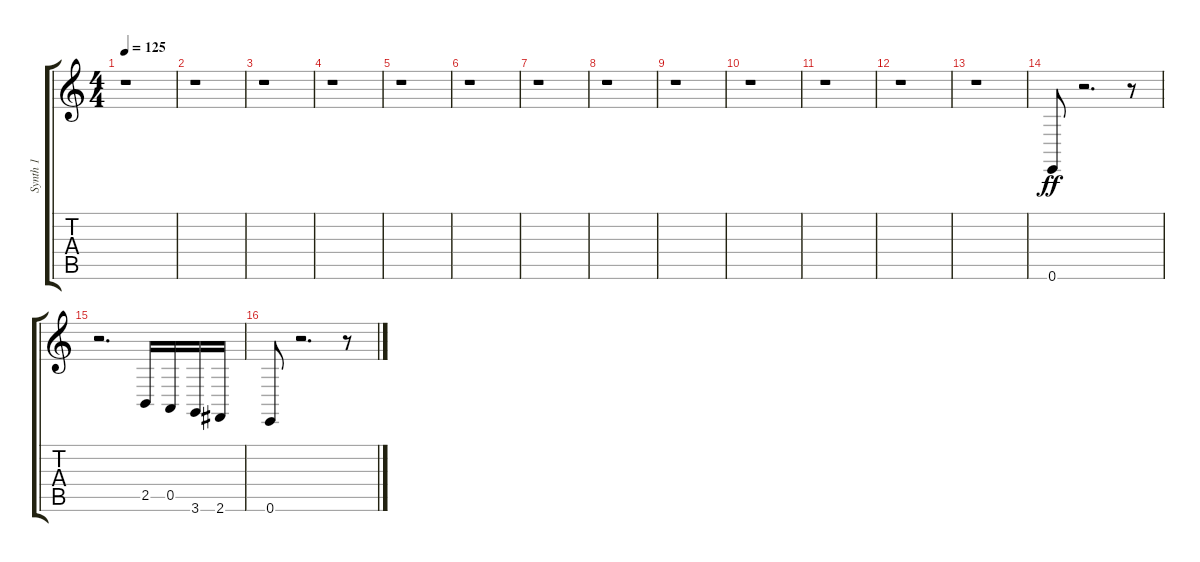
\track ("Synth 1" "Synth 1") {instrument baritonesax}
\staff {score tabs}
\tuning (E4 B3 G3 D3 A2 E2) {hide}
\ts (4 4)
\tempo 125
\clef g2
\ks c
r.1{dy ff} |
r.1 |
r.1 |
r.1 |
r.1 |
r.1 |
r.1 |
r.1 |
r.1 |
r.1 |
r.1 |
r.1 |
r.1 |
0.6.8 r.2{d} r.8 |
r.2{d} 2.5.16 0.5.16 3.6.16 2.6.16 |
0.6.8 r.2{d} r.8
